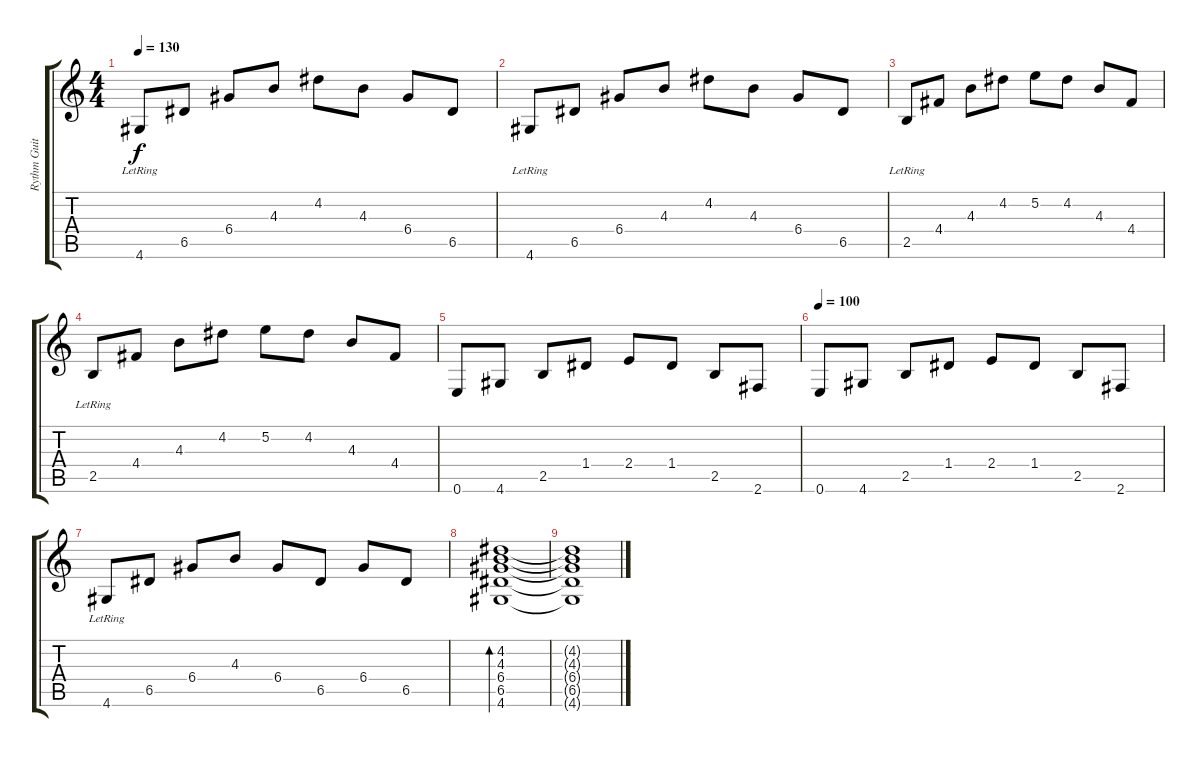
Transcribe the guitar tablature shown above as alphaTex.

\track ("Rythm Guitar" "Rythm Guit") {instrument acousticguitarsteel}
\staff {score tabs}
\tuning (E4 B3 G3 D3 A2 E2) {hide}
\ts (4 4)
\tempo 130
\clef g2
\ks c
4.6{lr}.8{dy f} 6.5.8 6.4.8 4.3.8 4.2.8 4.3.8 6.4.8 6.5.8 |
4.6{lr}.8 6.5.8 6.4.8 4.3.8 4.2.8 4.3.8 6.4.8 6.5.8 |
2.5{lr}.8 4.4.8 4.3.8 4.2.8 5.2.8 4.2.8 4.3.8 4.4.8 |
2.5{lr}.8 4.4.8 4.3.8 4.2.8 5.2.8 4.2.8 4.3.8 4.4.8 |
0.6.8 4.6.8 2.5.8 1.4.8 2.4.8 1.4.8 2.5.8 2.6.8 |
\tempo 100
0.6.8 4.6.8 2.5.8 1.4.8 2.4.8 1.4.8 2.5.8 2.6.8 |
4.6{lr}.8 6.5.8 6.4.8 4.3.8 6.4.8 6.5.8 6.4.8 6.5.8 |
(4.2 4.3 6.4 6.5 4.6).1{bd 120} |
(4.2{t} 4.3{t} 6.4{t} 6.5{t} 4.6{t}).1
